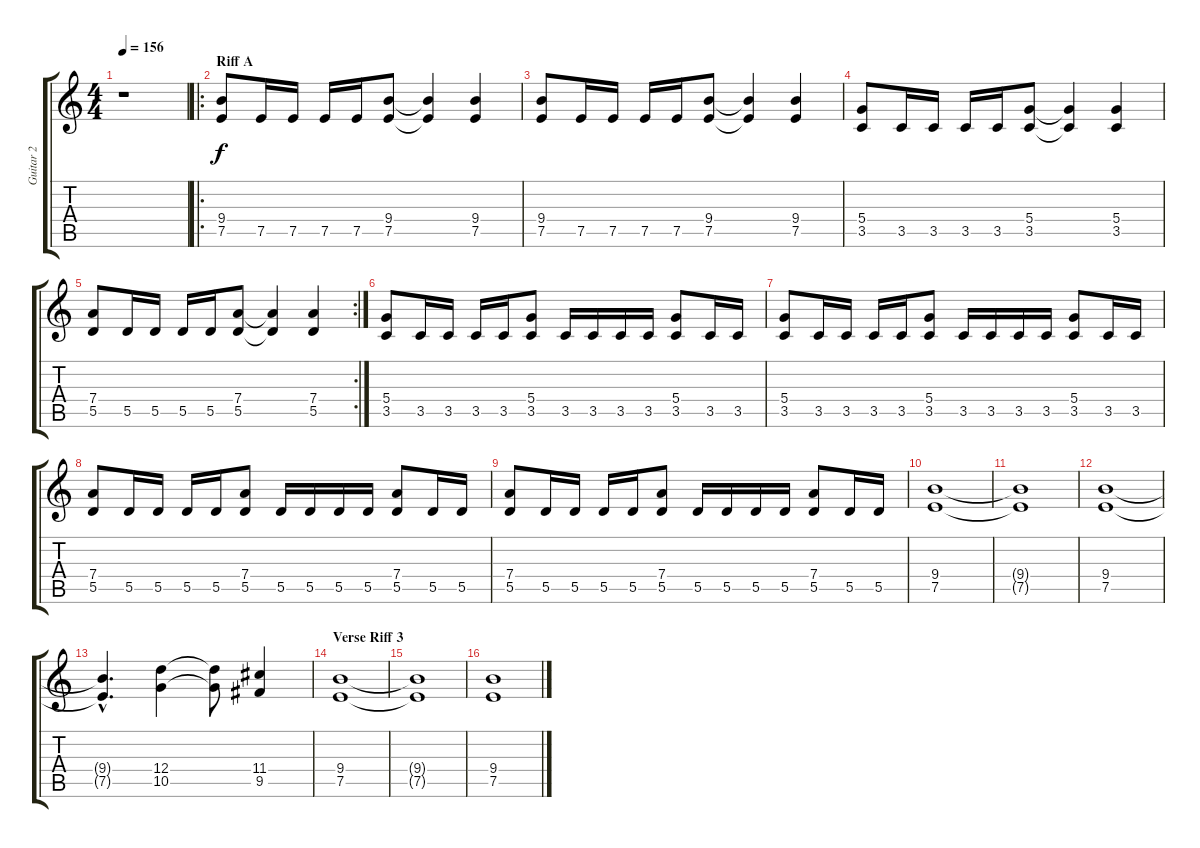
\track ("Guitar 2" "Guitar 2") {instrument overdrivenguitar}
\staff {score tabs}
\tuning (E4 B3 G3 D3 A2 E2) {hide}
\ts (4 4)
\tempo 156
\clef g2
\ks c
r.1{dy f} |
\ro
\section ("" "Riff A")
(9.4 7.5).8 7.5.16 7.5.16 7.5.16 7.5.16 (9.4 7.5).8 (9.4{t} 7.5{t}).4 (9.4 7.5).4 |
(9.4 7.5).8 7.5.16 7.5.16 7.5.16 7.5.16 (9.4 7.5).8 (9.4{t} 7.5{t}).4 (9.4 7.5).4 |
(5.4 3.5).8 3.5.16 3.5.16 3.5.16 3.5.16 (5.4 3.5).8 (5.4{t} 3.5{t}).4 (5.4 3.5).4 |
\rc 2
(7.4 5.5).8 5.5.16 5.5.16 5.5.16 5.5.16 (7.4 5.5).8 (7.4{t} 5.5{t}).4 (7.4 5.5).4 |
(5.4 3.5).8 3.5.16 3.5.16 3.5.16 3.5.16 (5.4 3.5).8 3.5.16 3.5.16 3.5.16 3.5.16 (5.4 3.5).8 3.5.16 3.5.16 |
(5.4 3.5).8 3.5.16 3.5.16 3.5.16 3.5.16 (5.4 3.5).8 3.5.16 3.5.16 3.5.16 3.5.16 (5.4 3.5).8 3.5.16 3.5.16 |
(7.4 5.5).8 5.5.16 5.5.16 5.5.16 5.5.16 (7.4 5.5).8 5.5.16 5.5.16 5.5.16 5.5.16 (7.4 5.5).8 5.5.16 5.5.16 |
(7.4 5.5).8 5.5.16 5.5.16 5.5.16 5.5.16 (7.4 5.5).8 5.5.16 5.5.16 5.5.16 5.5.16 (7.4 5.5).8 5.5.16 5.5.16 |
(9.4 7.5).1 |
(9.4{t} 7.5{t}).1 |
(9.4 7.5).1 |
(9.4{hac t} 7.5{hac t}).4{d} (12.4 10.5).4 (12.4{t} 10.5{t}).8 (11.4 9.5).4 |
\section ("" "Verse Riff 3")
(9.4 7.5).1 |
(9.4{t} 7.5{t}).1 |
(9.4 7.5).1
